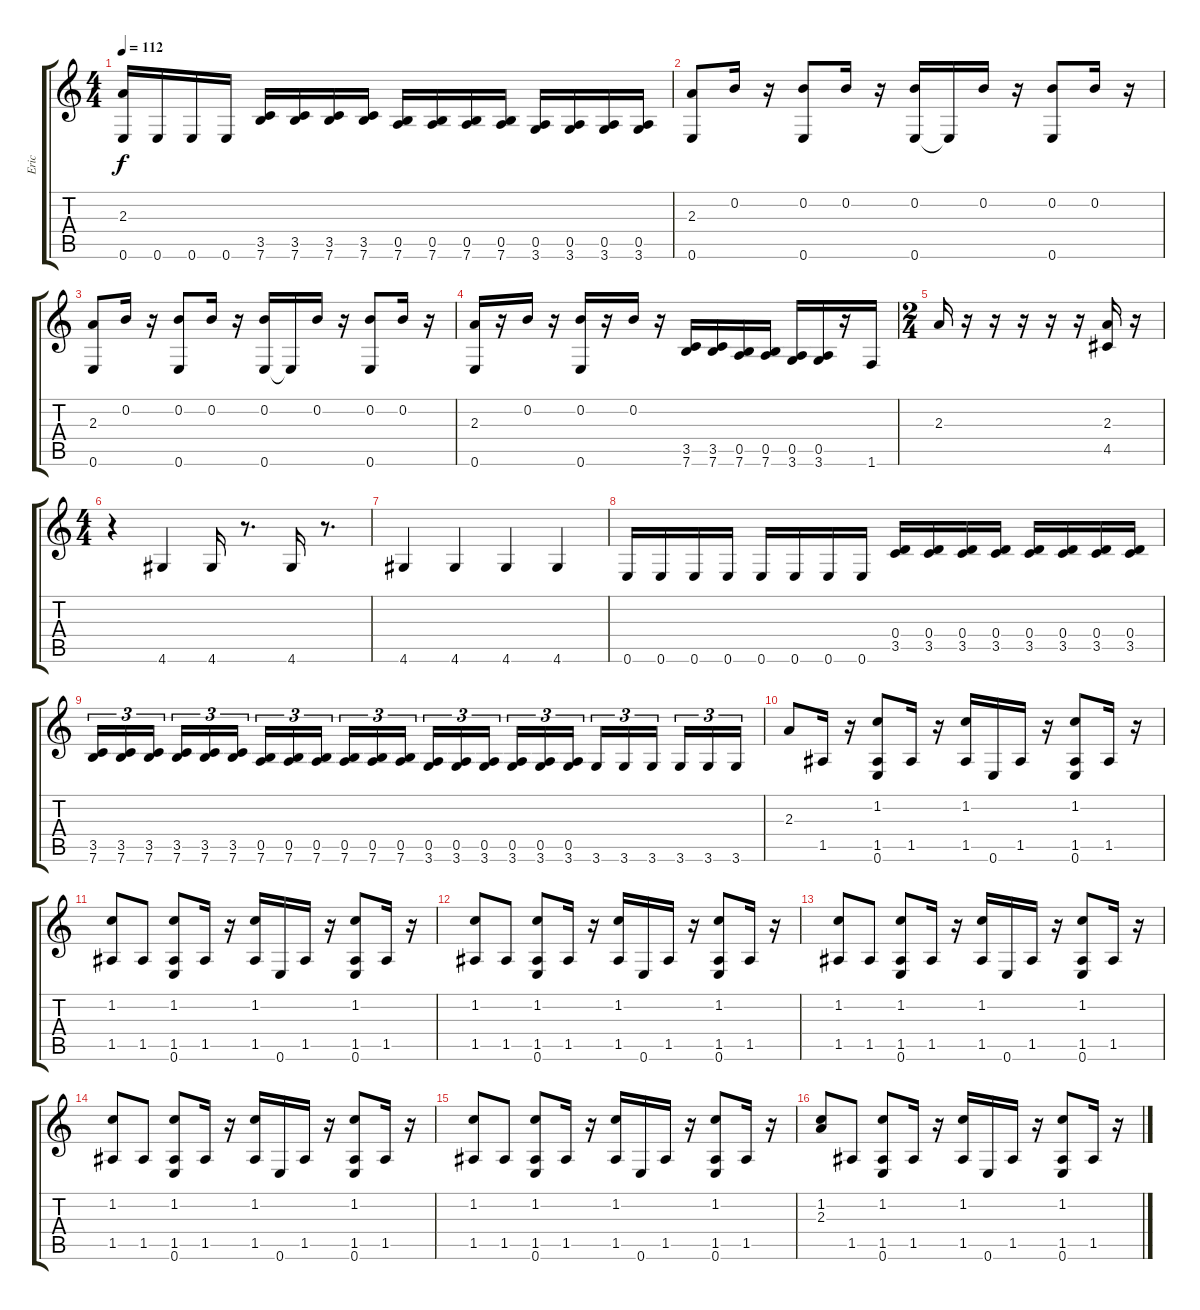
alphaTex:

\track ("Eric" "Eric") {instrument acousticguitarsteel}
\staff {score tabs}
\tuning (E4 B3 G3 D3 A2 E2) {hide}
\ts (4 4)
\tempo 112
\clef g2
\ks c
(2.3 0.6).16{dy f} 0.6.16 0.6.16 0.6.16 (3.5 7.6).16 (3.5 7.6).16 (3.5 7.6).16 (3.5 7.6).16 (0.5 7.6).16 (0.5 7.6).16 (0.5 7.6).16 (0.5 7.6).16 (0.5 3.6).16 (0.5 3.6).16 (0.5 3.6).16 (0.5 3.6).16 |
(2.3 0.6).8 0.2.16 r.16 (0.2 0.6).8 0.2.16 r.16 (0.2 0.6).16 0.6{t}.16 0.2.16 r.16 (0.2 0.6).8 0.2.16 r.16 |
(2.3 0.6).8 0.2.16 r.16 (0.2 0.6).8 0.2.16 r.16 (0.2 0.6).16 0.6{t}.16 0.2.16 r.16 (0.2 0.6).8 0.2.16 r.16 |
(2.3 0.6).16 r.16 0.2.16 r.16 (0.2 0.6).16 r.16 0.2.16 r.16 (3.5 7.6).16 (3.5 7.6).16 (0.5 7.6).16 (0.5 7.6).16 (0.5 3.6).16 (0.5 3.6).16 r.16 1.6.16 |
\ts (2 4)
2.3.16 r.16 r.16 r.16 r.16 r.16 (2.3 4.5).16 r.16 |
\ts (4 4)
r.4 4.6.4 4.6.16 r.8{d} 4.6.16 r.8{d} |
4.6.4 4.6.4 4.6.4 4.6.4 |
0.6.16 0.6.16 0.6.16 0.6.16 0.6.16 0.6.16 0.6.16 0.6.16 (0.4 3.5).16 (0.4 3.5).16 (0.4 3.5).16 (0.4 3.5).16 (0.4 3.5).16 (0.4 3.5).16 (0.4 3.5).16 (0.4 3.5).16 |
(3.5 7.6).16{tu (3 2)} (3.5 7.6).16{tu (3 2)} (3.5 7.6).16{tu (3 2) beam splitsecondary} (3.5 7.6).16{tu (3 2)} (3.5 7.6).16{tu (3 2)} (3.5 7.6).16{tu (3 2)} (0.5 7.6).16{tu (3 2)} (0.5 7.6).16{tu (3 2)} (0.5 7.6).16{tu (3 2) beam splitsecondary} (0.5 7.6).16{tu (3 2)} (0.5 7.6).16{tu (3 2)} (0.5 7.6).16{tu (3 2)} (0.5 3.6).16{tu (3 2)} (0.5 3.6).16{tu (3 2)} (0.5 3.6).16{tu (3 2) beam splitsecondary} (0.5 3.6).16{tu (3 2)} (0.5 3.6).16{tu (3 2)} (0.5 3.6).16{tu (3 2)} 3.6.16{tu (3 2)} 3.6.16{tu (3 2)} 3.6.16{tu (3 2) beam splitsecondary} 3.6.16{tu (3 2)} 3.6.16{tu (3 2)} 3.6.16{tu (3 2)} |
2.3.8 1.5.16 r.16 (1.2 1.5 0.6).8 1.5.16 r.16 (1.2 1.5).16 0.6.16 1.5.16 r.16 (1.2 1.5 0.6).8 1.5.16 r.16 |
(1.2 1.5).8 1.5.8 (1.2 1.5 0.6).8 1.5.16 r.16 (1.2 1.5).16 0.6.16 1.5.16 r.16 (1.2 1.5 0.6).8 1.5.16 r.16 |
(1.2 1.5).8 1.5.8 (1.2 1.5 0.6).8 1.5.16 r.16 (1.2 1.5).16 0.6.16 1.5.16 r.16 (1.2 1.5 0.6).8 1.5.16 r.16 |
(1.2 1.5).8 1.5.8 (1.2 1.5 0.6).8 1.5.16 r.16 (1.2 1.5).16 0.6.16 1.5.16 r.16 (1.2 1.5 0.6).8 1.5.16 r.16 |
(1.2 1.5).8 1.5.8 (1.2 1.5 0.6).8 1.5.16 r.16 (1.2 1.5).16 0.6.16 1.5.16 r.16 (1.2 1.5 0.6).8 1.5.16 r.16 |
(1.2 1.5).8 1.5.8 (1.2 1.5 0.6).8 1.5.16 r.16 (1.2 1.5).16 0.6.16 1.5.16 r.16 (1.2 1.5 0.6).8 1.5.16 r.16 |
(1.2 2.3).8 1.5.8 (1.2 1.5 0.6).8 1.5.16 r.16 (1.2 1.5).16 0.6.16 1.5.16 r.16 (1.2 1.5 0.6).8 1.5.16 r.16
